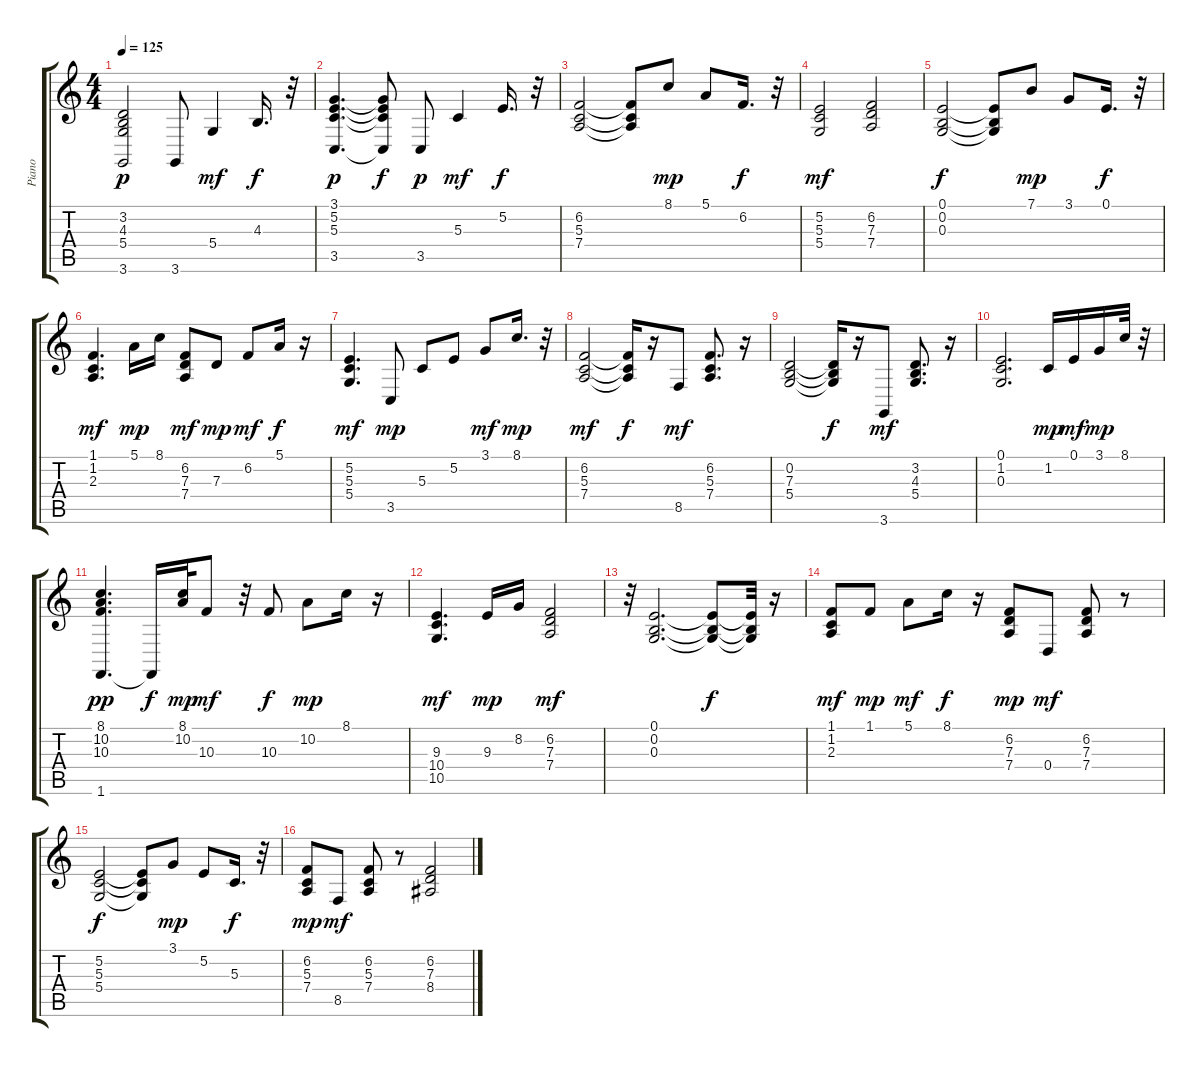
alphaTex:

\track ("Piano   " "Piano   ") {solo instrument acousticgrandpiano}
\staff {score tabs}
\tuning (E4 B3 G3 D3 A2 E2) {hide}
\ts (4 4)
\tempo 125
\clef g2
\ks c
(3.2 4.3 5.4 3.6).2{dy p} 3.6.8 5.4.4{dy mf} 4.3.16{d dy f} r.32 |
(3.1 5.2 5.3 3.5).4{d dy p} (3.1{t} 5.2{t} 5.3{t} 3.5{t}).8{dy f} 3.5.8{dy p} 5.3.4{dy mf} 5.2.16{d dy f} r.32 |
(6.2 5.3 7.4).2 (6.2{t} 5.3{t} 7.4{t}).8 8.1.8{dy mp} 5.1.8 6.2.16{d dy f} r.32 |
(5.2 5.3 5.4).2{dy mf} (6.2 7.3 7.4).2 |
(0.1 0.2 0.3).2{dy f} (0.1{t} 0.2{t} 0.3{t}).8 7.1.8{dy mp} 3.1.8 0.1.16{d dy f} r.32 |
(1.1 1.2 2.3).4{d dy mf} 5.1.16{dy mp} 8.1.16 (6.2 7.3 7.4).8{dy mf} 7.3.8{dy mp} 6.2.8{dy mf} 5.1.16{dy f} r.16 |
(5.2 5.3 5.4).4{d dy mf} 3.5.8{dy mp} 5.3.8 5.2.8 3.1.8{dy mf} 8.1.16{d dy mp} r.32 |
(6.2 5.3 7.4).2{dy mf} (6.2{t} 5.3{t} 7.4{t}).16{dy f} r.16 8.5.8{dy mf} (6.2 5.3 7.4).8{d} r.16 |
(0.2 7.3 5.4).2 (0.2{t} 7.3{t} 5.4{t}).16{dy f} r.16 3.6.8{dy mf} (3.2 4.3 5.4).8{d} r.16 |
(0.1 1.2 0.3).2{d} 1.2.16{dy mp} 0.1.16{dy mf} 3.1.16{dy mp} 8.1.32 r.32 |
(8.1 10.2 10.3 1.6).4{d dy pp} 1.6{t}.16{dy f} (8.1 10.2).32{dy mp} 10.3.8{dy mf} r.32 10.3.8{dy f} 10.2.8{dy mp} 8.1.16 r.16 |
(9.3 10.4 10.5).4{d dy mf} 9.3.16{dy mp} 8.2.16 (6.2 7.3 7.4).2{dy mf} |
r.32 (0.1 0.2 0.3).2{d} (0.1{t} 0.2{t} 0.3{t}).8{dy f} (0.1{t} 0.2{t} 0.3{t}).32 r.16 |
(1.1 1.2 2.3).8{dy mf} 1.1.8{dy mp} 5.1.8{dy mf} 8.1.16{dy f} r.16 (6.2 7.3 7.4).8{dy mp} 0.4.8{dy mf} (6.2 7.3 7.4).8 r.8 |
(5.2 5.3 5.4).2{dy f} (5.2{t} 5.3{t} 5.4{t}).8 3.1.8{dy mp} 5.2.8 5.3.16{d dy f} r.32 |
(6.2 5.3 7.4).8{dy mp} 8.5.8{dy mf} (6.2 5.3 7.4).8 r.8 (6.2 7.3 8.4).2
